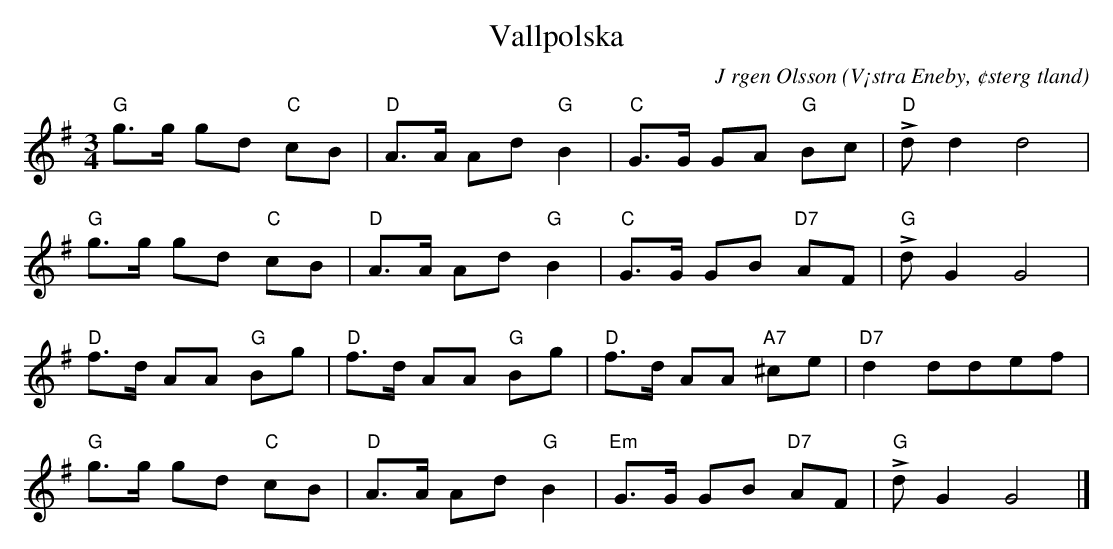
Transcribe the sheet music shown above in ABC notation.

X:1
T:Vallpolska
C:J rgen Olsson
O:V¡stra Eneby, ¢sterg tland
M:3/4
L:1/8
K:G
V:1
"G"g>g gd "C" cB| "D"A>A Ad "G"B2| "C"G>G GA "G" Bc|"D"Ldd2 d4|
"G"g>g gd "C" cB| "D"A>A Ad "G"B2| "C"G>G GB "D7" AF|"G"LdG2 G4|
"D"f>d AA "G" Bg| "D"f>d AA "G" Bg| "D"f>d AA "A7" ^ce|"D7"d2 ddef|
"G"g>g gd "C" cB| "D"A>A Ad "G"B2| "Em"G>G GB "D7" AF|"G"LdG2 G4|]
